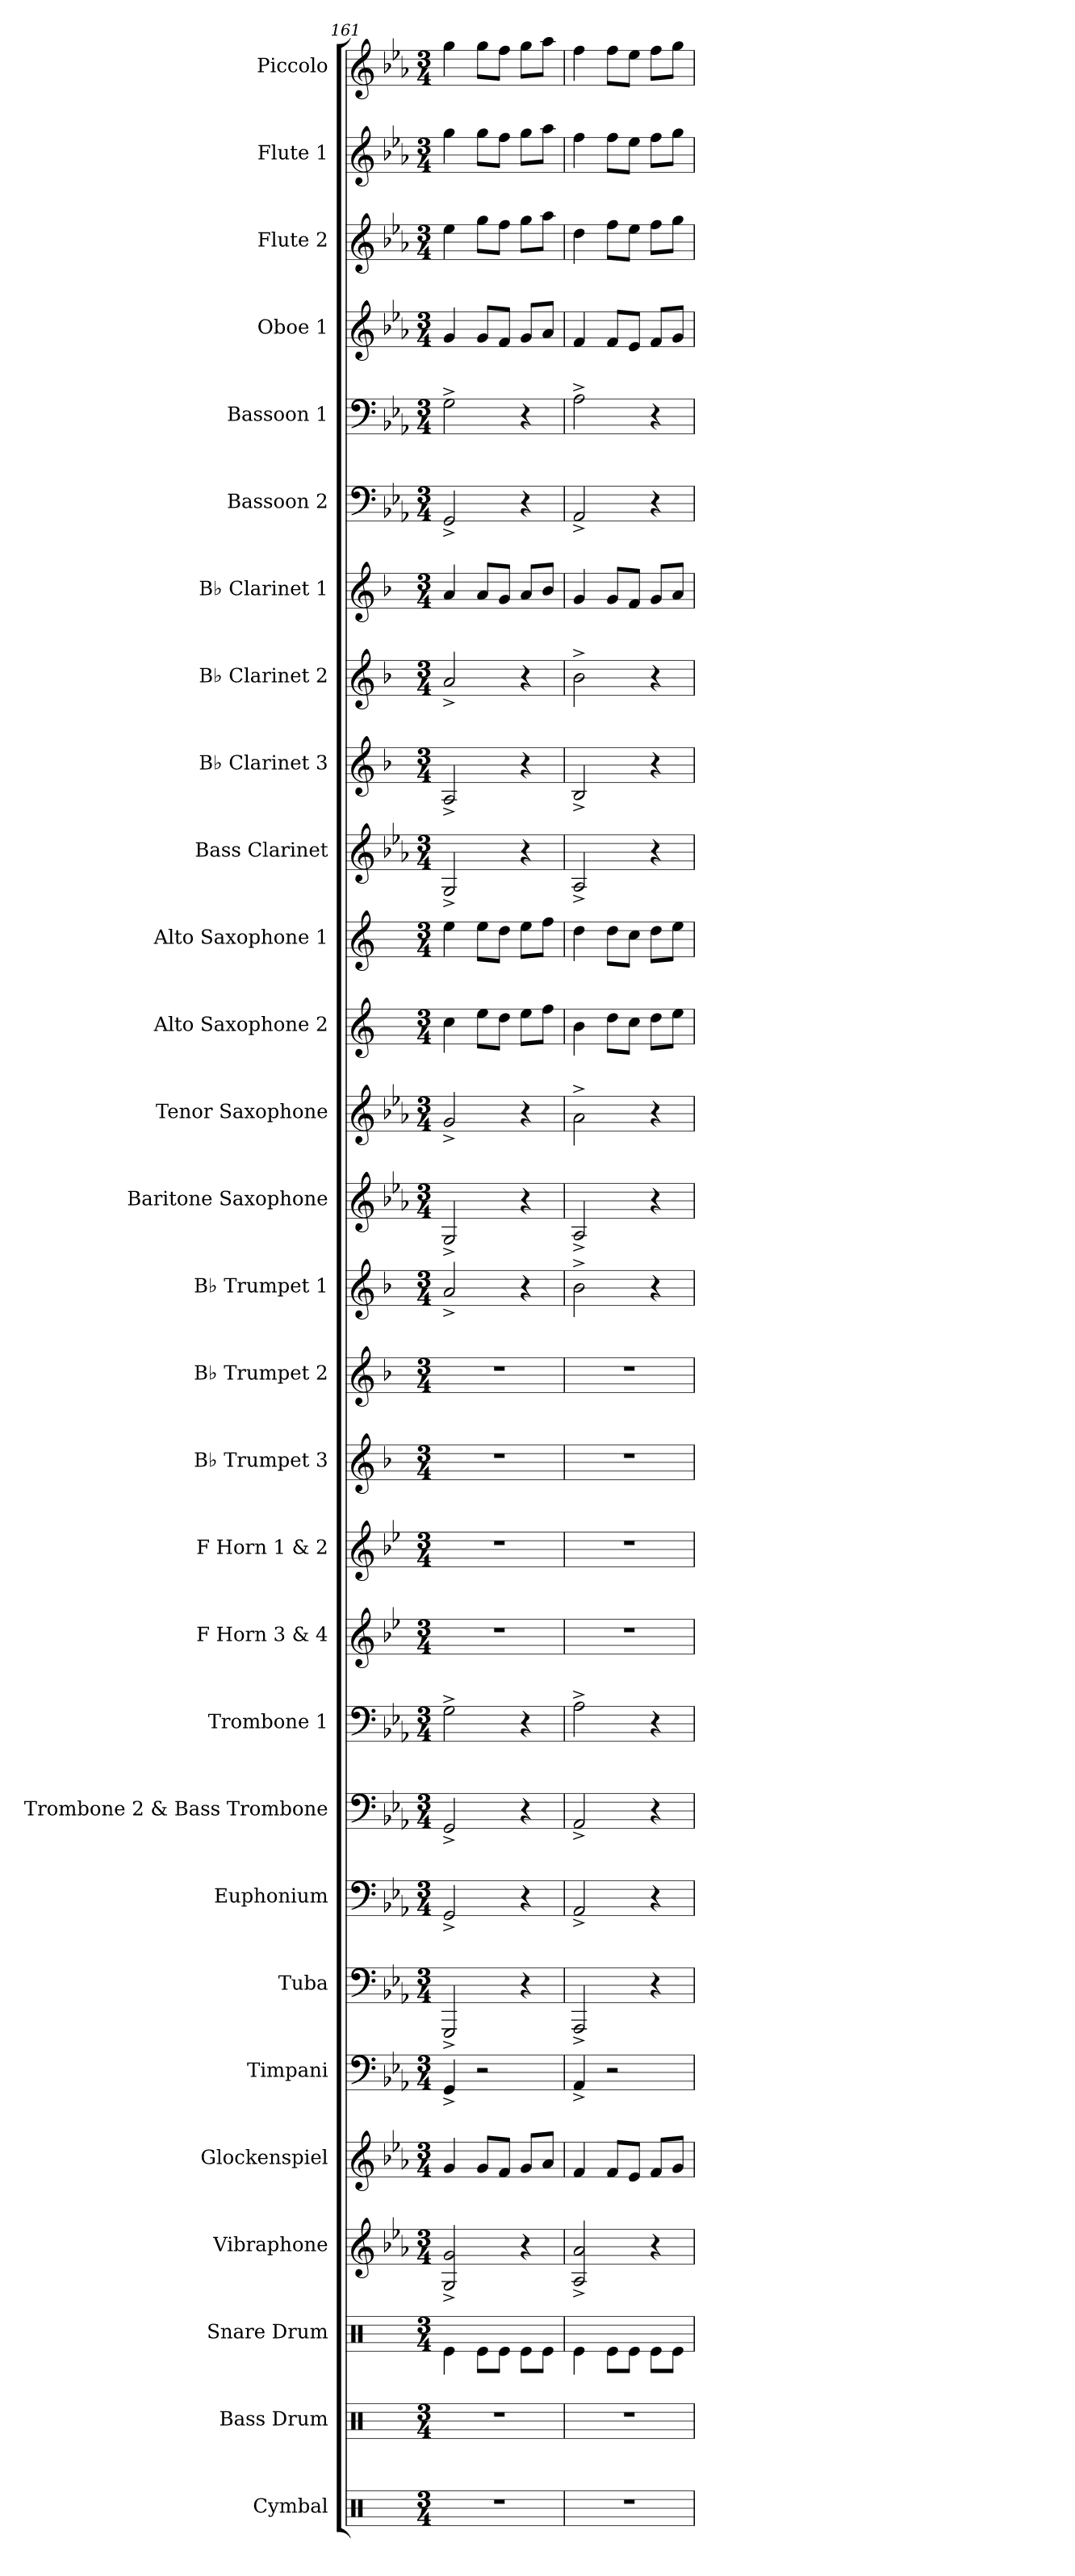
**kern	**kern	**kern	**kern	**kern	**kern	**kern	**kern	**kern	**kern	**kern	**kern	**kern	**kern	**kern	**kern	**kern	**kern	**kern	**kern	**kern	**kern	**kern	**kern	**kern	**kern	**kern	**kern	**kern
*part29	*part28	*part27	*part26	*part25	*part24	*part23	*part22	*part21	*part20	*part19	*part18	*part17	*part16	*part15	*part14	*part13	*part12	*part11	*part10	*part9	*part8	*part7	*part6	*part5	*part4	*part3	*part2	*part1
*staff29	*staff28	*staff27	*staff26	*staff25	*staff24	*staff23	*staff22	*staff21	*staff20	*staff19	*staff18	*staff17	*staff16	*staff15	*staff14	*staff13	*staff12	*staff11	*staff10	*staff9	*staff8	*staff7	*staff6	*staff5	*staff4	*staff3	*staff2	*staff1
*I"Cymbal	*I"Bass Drum	*I"Snare Drum	*I"Vibraphone	*I"Glockenspiel	*I"Timpani	*I"Tuba	*I"Euphonium	*I"Trombone 2 &amp; Bass Trombone	*I"Trombone 1	*I"F Horn 3 &amp; 4	*I"F Horn 1 &amp; 2	*I"B♭ Trumpet 3	*I"B♭ Trumpet 2	*I"B♭ Trumpet 1	*I"Baritone Saxophone	*I"Tenor Saxophone	*I"Alto Saxophone 2	*I"Alto Saxophone 1	*I"Bass Clarinet	*I"B♭ Clarinet 3	*I"B♭ Clarinet 2	*I"B♭ Clarinet 1	*I"Bassoon 2	*I"Bassoon 1	*I"Oboe 1	*I"Flute 2	*I"Flute 1	*I"Piccolo
*I'Cym.	*I'B. Dr.	*I'Sn. Dr.	*I'Vib.	*I'Glk.	*I'Timp.	*I'Tba.	*I'Euph.	*I'Tbn. 2 B. Tbn.	*I'Tbn. 1	*I'F Hn. 3 4	*I'F Hn. 1 2	*I'B♭ Tpt. 3	*I'B♭ Tpt. 2	*I'B♭ Tpt. 1	*I'Bar. Sax.	*I'T. Sax.	*I'A. Sax. 2	*I'A. Sax. 1	*I'B. Cl.	*I'B♭ Cl. 3	*I'B♭ Cl. 2	*I'B♭ Cl. 1	*I'Bsn. 2	*I'Bsn. 1	*I'Ob. 1	*I'Fl. 2	*I'Fl. 1	*I'Picc.
*clefX	*clefX	*clefX	*clefG2	*clefG2	*clefF4	*clefF4	*clefF4	*clefF4	*clefF4	*clefG2	*clefG2	*clefG2	*clefG2	*clefG2	*clefG2	*clefG2	*clefG2	*clefG2	*clefG2	*clefG2	*clefG2	*clefG2	*clefF4	*clefF4	*clefG2	*clefG2	*clefG2	*clefG2
*	*	*	*	*ITrd-14c-24	*	*	*	*	*	*ITrd4c7	*ITrd4c7	*ITrd1c2	*ITrd1c2	*ITrd1c2	*ITrd12c21	*ITrd8c14	*ITrd5c9	*ITrd5c9	*ITrd8c14	*ITrd1c2	*ITrd1c2	*ITrd1c2	*	*	*	*	*	*ITrd-7c-12
*k[]	*k[]	*k[]	*k[b-e-a-]	*k[b-e-a-]	*k[b-e-a-]	*k[b-e-a-]	*k[b-e-a-]	*k[b-e-a-]	*k[b-e-a-]	*k[b-e-a-]	*k[b-e-a-]	*k[b-e-a-]	*k[b-e-a-]	*k[b-e-a-]	*k[b-e-a-]	*k[b-e-a-]	*k[b-e-a-]	*k[b-e-a-]	*k[b-e-a-]	*k[b-e-a-]	*k[b-e-a-]	*k[b-e-a-]	*k[b-e-a-]	*k[b-e-a-]	*k[b-e-a-]	*k[b-e-a-]	*k[b-e-a-]	*k[b-e-a-]
*M3/4	*M3/4	*M3/4	*M3/4	*M3/4	*M3/4	*M3/4	*M3/4	*M3/4	*M3/4	*M3/4	*M3/4	*M3/4	*M3/4	*M3/4	*M3/4	*M3/4	*M3/4	*M3/4	*M3/4	*M3/4	*M3/4	*M3/4	*M3/4	*M3/4	*M3/4	*M3/4	*M3/4	*M3/4
=161	=161	=161	=161	=161	=161	=161	=161	=161	=161	=161	=161	=161	=161	=161	=161	=161	=161	=161	=161	=161	=161	=161	=161	=161	=161	=161	=161	=161
2.r	2.r	4Re\	2G/^ 2g/^	4ggg/	4GG^/	2GGG^/	2GG^/	2GG^/	2G^\	2.r	2.r	2.r	2.r	2g^/	2GG^/	2G^/	4e-\	4g\	2GG^/	2G^/	2g^/	4g/	2GG^/	2G^\	4g/	4ee-\	4gg\	4ggg\
.	.	8Re\L	.	8ggg/L	2r	.	.	.	.	.	.	.	.	.	.	.	8g\L	8g\L	.	.	.	8g/L	.	.	8g/L	8gg\L	8gg\L	8ggg\L
.	.	8Re\J	.	8fff/J	.	.	.	.	.	.	.	.	.	.	.	.	8f\J	8f\J	.	.	.	8f/J	.	.	8f/J	8ff\J	8ff\J	8fff\J
.	.	8Re\L	4r	8ggg/L	.	4r	4r	4r	4r	.	.	.	.	4r	4r	4r	8g\L	8g\L	4r	4r	4r	8g/L	4r	4r	8g/L	8gg\L	8gg\L	8ggg\L
.	.	8Re\J	.	8aaa-/J	.	.	.	.	.	.	.	.	.	.	.	.	8a-\J	8a-\J	.	.	.	8a-/J	.	.	8a-/J	8aa-\J	8aa-\J	8aaa-\J
=162	=162	=162	=162	=162	=162	=162	=162	=162	=162	=162	=162	=162	=162	=162	=162	=162	=162	=162	=162	=162	=162	=162	=162	=162	=162	=162	=162	=162
2.r	2.r	4Re\	2A-/^ 2a-/^	4fff/	4AA-^/	2AAA-^/	2AA-^/	2AA-^/	2A-^\	2.r	2.r	2.r	2.r	2a-^\	2AA-^/	2A-^\	4d\	4f\	2AA-^/	2A-^/	2a-^\	4f/	2AA-^/	2A-^\	4f/	4dd\	4ff\	4fff\
.	.	8Re\L	.	8fff/L	2r	.	.	.	.	.	.	.	.	.	.	.	8f\L	8f\L	.	.	.	8f/L	.	.	8f/L	8ff\L	8ff\L	8fff\L
.	.	8Re\J	.	8eee-/J	.	.	.	.	.	.	.	.	.	.	.	.	8e-\J	8e-\J	.	.	.	8e-/J	.	.	8e-/J	8ee-\J	8ee-\J	8eee-\J
.	.	8Re\L	4r	8fff/L	.	4r	4r	4r	4r	.	.	.	.	4r	4r	4r	8f\L	8f\L	4r	4r	4r	8f/L	4r	4r	8f/L	8ff\L	8ff\L	8fff\L
.	.	8Re\J	.	8ggg/J	.	.	.	.	.	.	.	.	.	.	.	.	8g\J	8g\J	.	.	.	8g/J	.	.	8g/J	8gg\J	8gg\J	8ggg\J
=	=	=	=	=	=	=	=	=	=	=	=	=	=	=	=	=	=	=	=	=	=	=	=	=	=	=	=	=
*-	*-	*-	*-	*-	*-	*-	*-	*-	*-	*-	*-	*-	*-	*-	*-	*-	*-	*-	*-	*-	*-	*-	*-	*-	*-	*-	*-	*-
